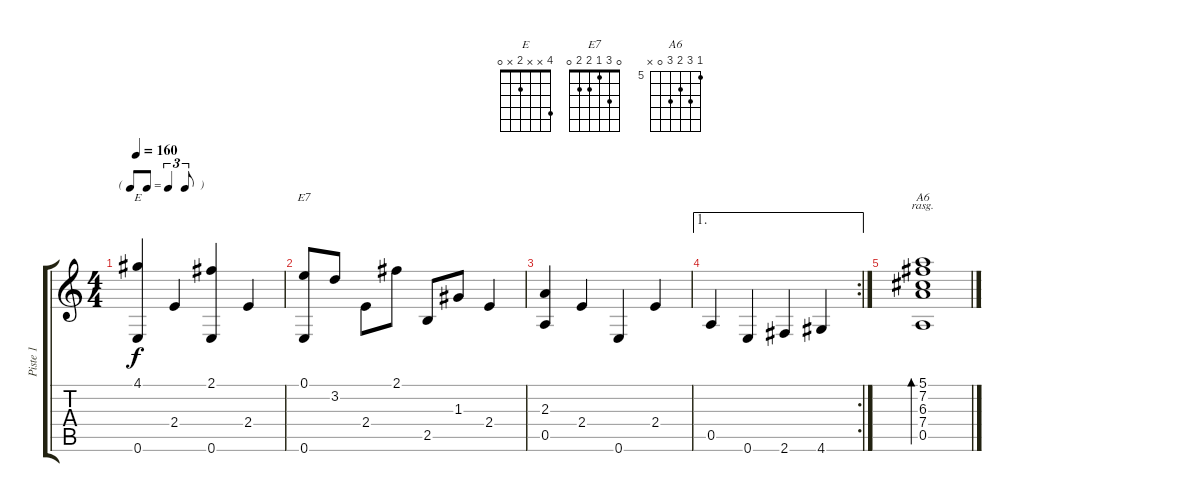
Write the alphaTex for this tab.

\track ("Piste 1" "Piste 1") {instrument acousticguitarnylon}
\staff {score tabs}
\tuning (E4 B3 G3 D3 A2 E2) {hide}
\chord ("E" 4 x x 2 x 0)
\chord ("E7" 0 3 1 2 2 0)
\chord ("A6" 5 7 6 7 0 x) {firstfret 5}
\ts (4 4)
\tf triplet8th
\tempo 160
\clef g2
\ks c
(4.1 0.6).4{ch "E" dy f} 2.4.4 (2.1 0.6).4 2.4.4 |
(0.1 0.6).8{ch "E7"} 3.2.8 2.4.8 2.1.8 2.5.8 1.3.8 2.4.4 |
(2.3 0.5).4 2.4.4 0.6.4 2.4.4 |
\ae 1
\rc 2
0.5.4 0.6.4 2.6.4 4.6.4 |
(5.1 7.2 6.3 7.4 0.5).1{bd 480 ch "A6" rasg ii}
